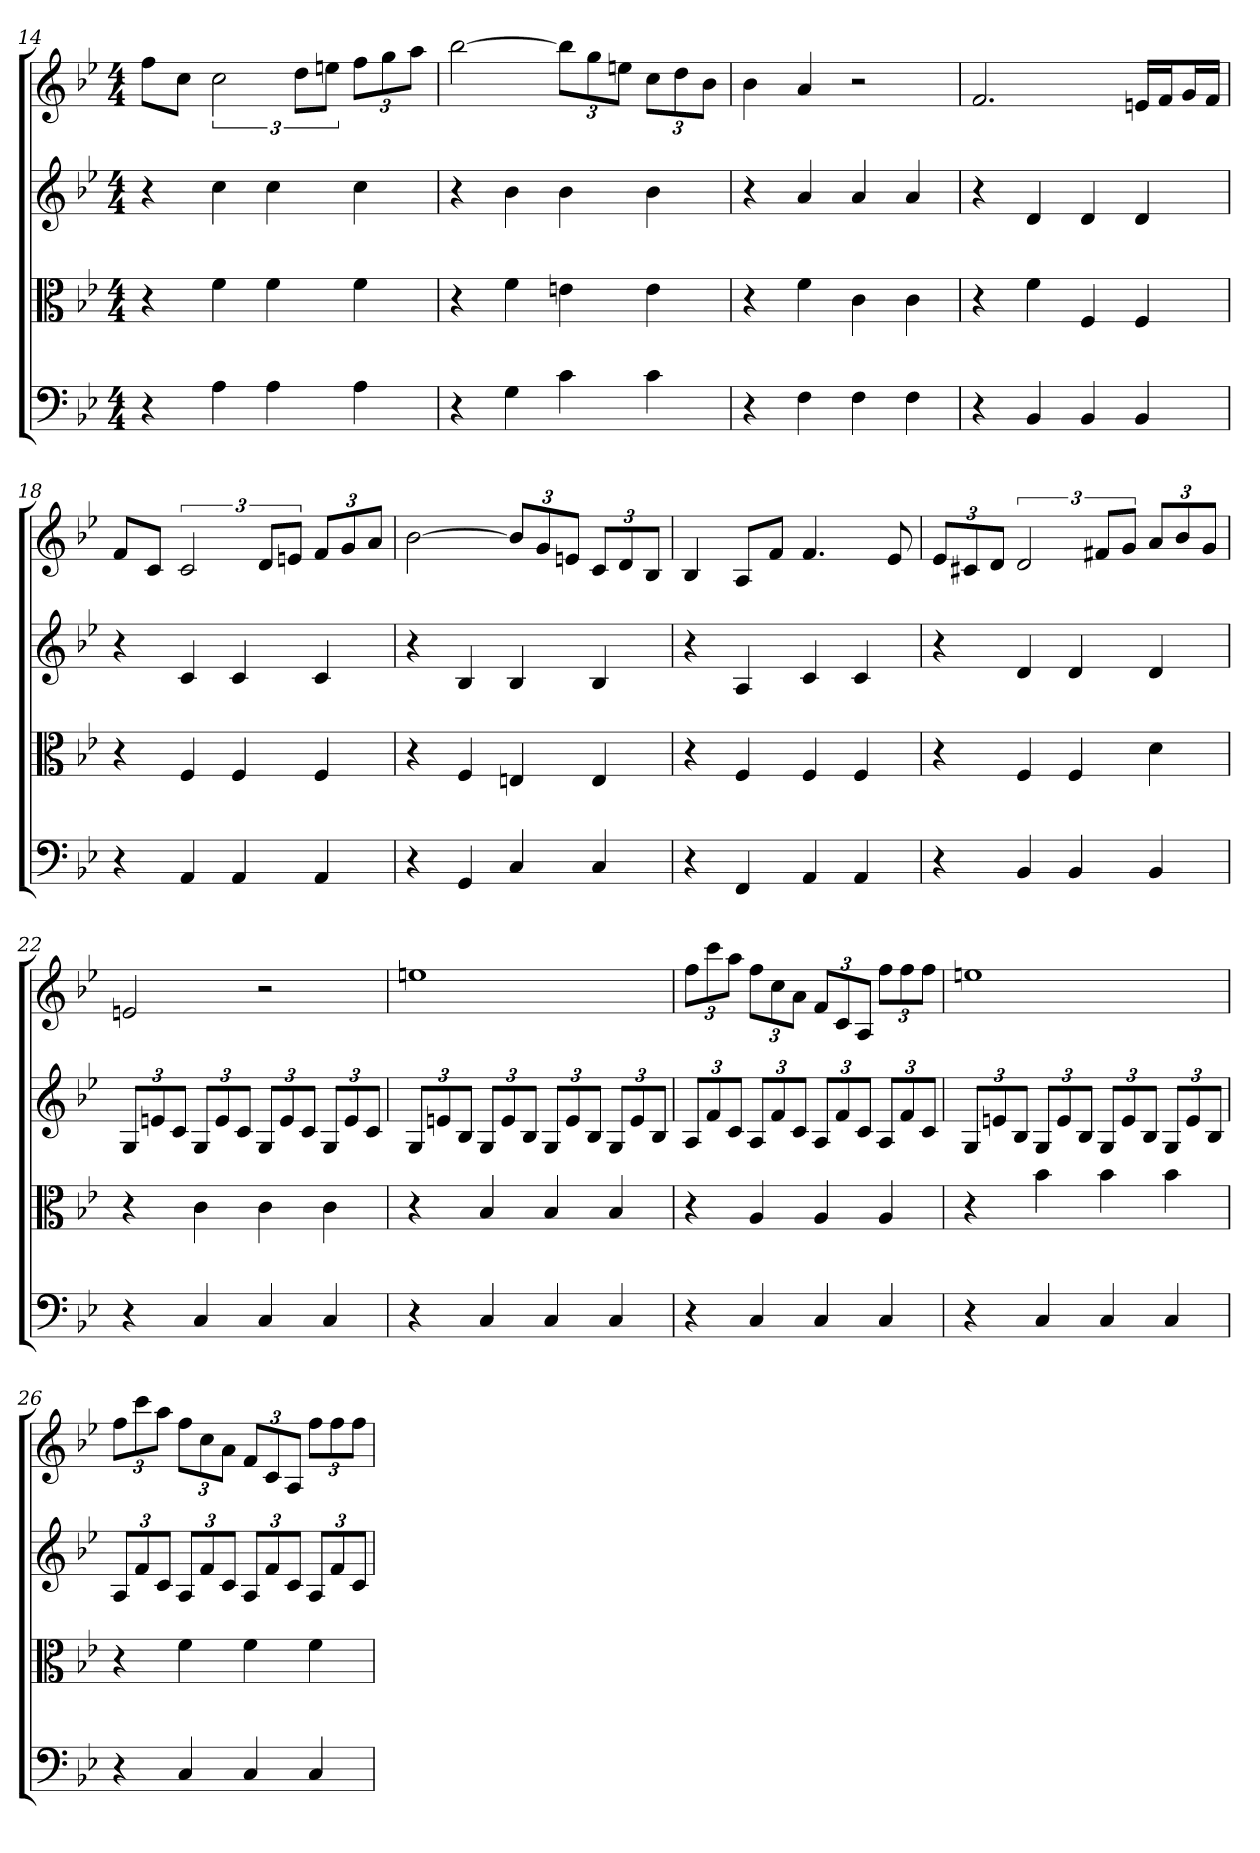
**kern	**kern	**kern	**kern
*part4	*part3	*part2	*part1
*staff4	*staff3	*staff2	*staff1
*clefF4	*clefC3	*	*
*k[b-e-]	*k[b-e-]	*k[b-e-]	*k[b-e-]
*B-:	*B-:	*B-:	*B-:
*M4/4	*M4/4	*M4/4	*M4/4
=14	=14	=14	=14
4r	4r	4r	8ffL
.	.	.	8ccJ
4A	4f	4cc	3cc
4A	4f	4cc	.
.	.	.	12ddL
.	.	.	12eenJ
4A	4f	4cc	12ffL
.	.	.	12gg
.	.	.	12aaJ
=15	=15	=15	=15
4r	4r	4r	[2bb-
4G	4f	4b-	.
4c	4en	4b-	12bb-L]
.	.	.	12gg
.	.	.	12eenJ
4c	4e	4b-	12ccL
.	.	.	12dd
.	.	.	12b-J
=16	=16	=16	=16
4r	4r	4r	4b-
4F	4f	4a	4a
4F	4c	4a	2r
4F	4c	4a	.
=17	=17	=17	=17
4r	4r	4r	2.f
4BB-	4f	4d	.
4BB-	4F	4d	.
4BB-	4F	4d	16enLL
.	.	.	16fJ
.	.	.	16gL
.	.	.	16fJJ
=18	=18	=18	=18
4r	4r	4r	8fL
.	.	.	8cJ
4AA	4F	4c	3c
4AA	4F	4c	.
.	.	.	12dL
.	.	.	12enJ
4AA	4F	4c	12fL
.	.	.	12g
.	.	.	12aJ
=19	=19	=19	=19
4r	4r	4r	[2b-
4GG	4F	4B-	.
4C	4En	4B-	12b-L]
.	.	.	12g
.	.	.	12enJ
4C	4E	4B-	12cL
.	.	.	12d
.	.	.	12B-J
=20	=20	=20	=20
4r	4r	4r	4B-
4FF	4F	4A	8AL
.	.	.	8fJ
4AA	4F	4c	4.f
4AA	4F	4c	.
.	.	.	8e-
=21	=21	=21	=21
4r	4r	4r	12e-L
.	.	.	12c#X
.	.	.	12dJ
4BB-	4F	4d	3d
4BB-	4F	4d	.
.	.	.	12f#XL
.	.	.	12gJ
4BB-	4d	4d	12aL
.	.	.	12b-
.	.	.	12gJ
=22	=22	=22	=22
4r	4r	12GL	2en
.	.	12en	.
.	.	12cJ	.
4C	4c	12GL	.
.	.	12e	.
.	.	12cJ	.
4C	4c	12GL	2r
.	.	12e	.
.	.	12cJ	.
4C	4c	12GL	.
.	.	12e	.
.	.	12cJ	.
=23	=23	=23	=23
4r	4r	12GL	1een
.	.	12en	.
.	.	12B-J	.
4C	4B-	12GL	.
.	.	12e	.
.	.	12B-J	.
4C	4B-	12GL	.
.	.	12e	.
.	.	12B-J	.
4C	4B-	12GL	.
.	.	12e	.
.	.	12B-J	.
=24	=24	=24	=24
4r	4r	12AL	12ffL
.	.	12f	12ccc
.	.	12cJ	12aaJ
4C	4A	12AL	12ffL
.	.	12f	12cc
.	.	12cJ	12aJ
4C	4A	12AL	12fL
.	.	12f	12c
.	.	12cJ	12AJ
4C	4A	12AL	12ffL
.	.	12f	12ff
.	.	12cJ	12ffJ
=25	=25	=25	=25
4r	4r	12GL	1een
.	.	12en	.
.	.	12B-J	.
4C	4b-	12GL	.
.	.	12e	.
.	.	12B-J	.
4C	4b-	12GL	.
.	.	12e	.
.	.	12B-J	.
4C	4b-	12GL	.
.	.	12e	.
.	.	12B-J	.
=26	=26	=26	=26
4r	4r	12AL	12ffL
.	.	12f	12ccc
.	.	12cJ	12aaJ
4C	4f	12AL	12ffL
.	.	12f	12cc
.	.	12cJ	12aJ
4C	4f	12AL	12fL
.	.	12f	12c
.	.	12cJ	12AJ
4C	4f	12AL	12ffL
.	.	12f	12ff
.	.	12cJ	12ffJ
=	=	=	=
*-	*-	*-	*-
